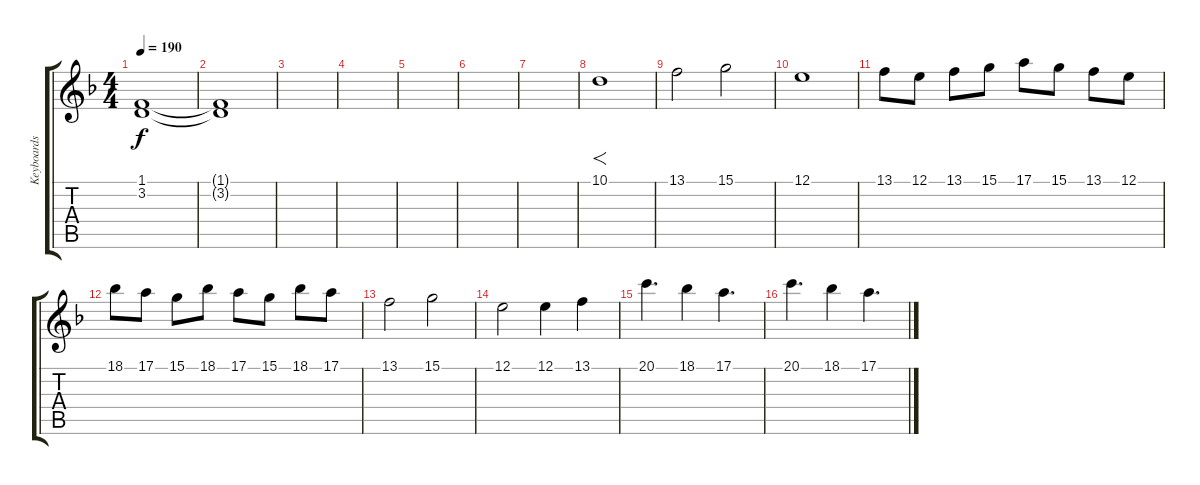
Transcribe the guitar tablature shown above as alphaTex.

\track ("Keyboards (James)" "Keyboards ") {instrument choiraahs}
\staff {score tabs}
\tuning (E4 B3 G3 D3 A2 D2) {hide}
\ts (4 4)
\tempo 190
\clef g2
\ks dminor
(1.1 3.2).1{dy f} |
(1.1{t} 3.2{t}).1 |
|
|
|
|
|
10.1.1{f} |
13.1.2 15.1.2 |
12.1.1 |
13.1.8 12.1.8 13.1.8 15.1.8 17.1.8 15.1.8 13.1.8 12.1.8 |
18.1.8 17.1.8 15.1.8 18.1.8 17.1.8 15.1.8 18.1.8 17.1.8 |
13.1.2 15.1.2 |
12.1.2 12.1.4 13.1.4 |
20.1.4{d} 18.1.4 17.1.4{d} |
20.1.4{d} 18.1.4 17.1.4{d}
